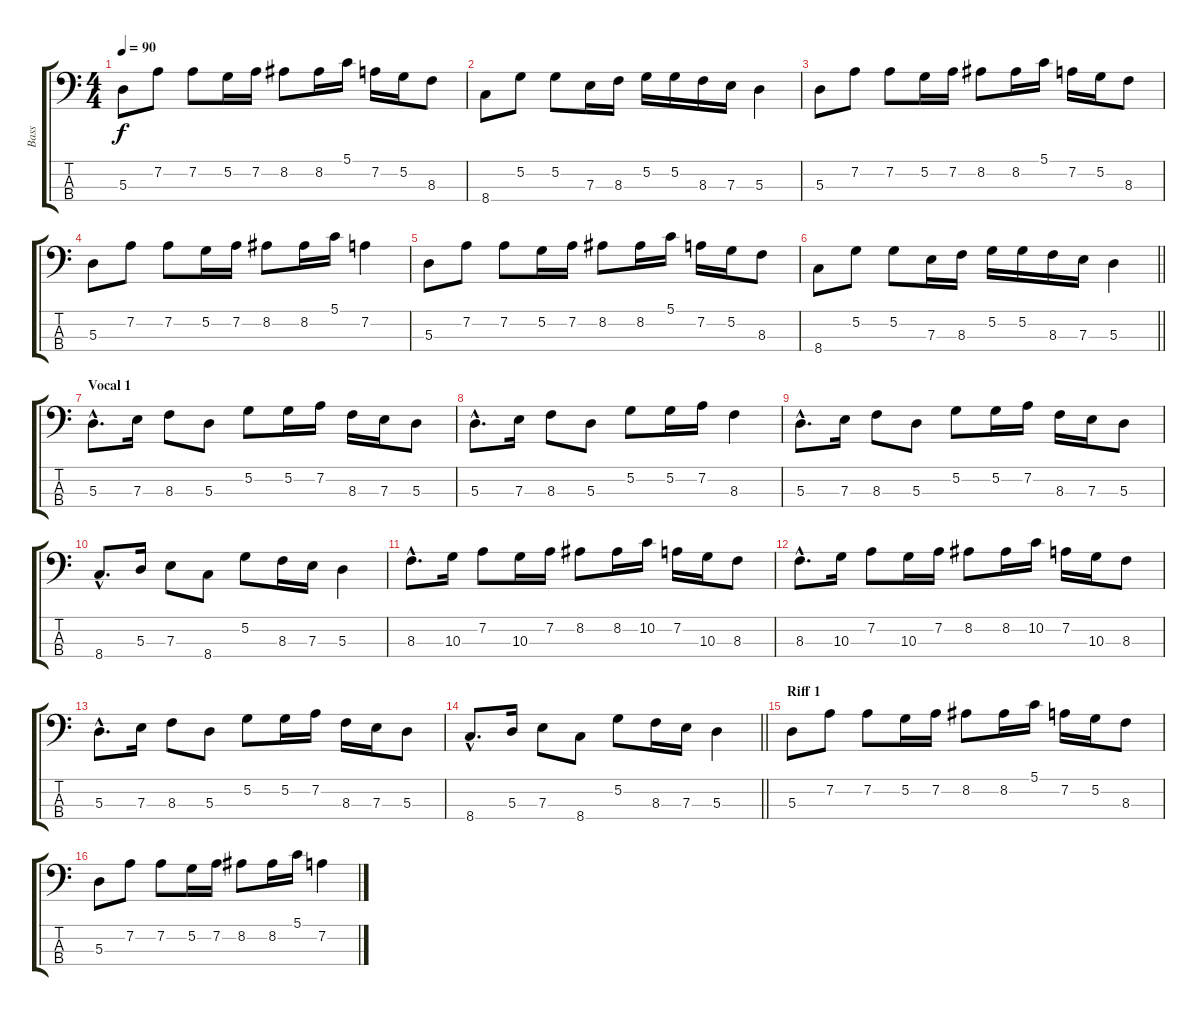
\track ("Bass" "Bass") {instrument electricbassfinger}
\staff {score tabs}
\tuning (G2 D2 A1 E1) {hide}
\ts (4 4)
\tempo 90
\clef f4
\ks c
5.3.8{dy f} 7.2.8 7.2.8 5.2.16 7.2.16 8.2.8 8.2.16 5.1.16 7.2.16 5.2.16 8.3.8 |
8.4.8 5.2.8 5.2.8 7.3.16 8.3.16 5.2.16 5.2.16 8.3.16 7.3.16 5.3.4 |
5.3.8 7.2.8 7.2.8 5.2.16 7.2.16 8.2.8 8.2.16 5.1.16 7.2.16 5.2.16 8.3.8 |
5.3.8 7.2.8 7.2.8 5.2.16 7.2.16 8.2.8 8.2.16 5.1.16 7.2.4 |
5.3.8 7.2.8 7.2.8 5.2.16 7.2.16 8.2.8 8.2.16 5.1.16 7.2.16 5.2.16 8.3.8 |
\barLineRight lightlight
8.4.8 5.2.8 5.2.8 7.3.16 8.3.16 5.2.16 5.2.16 8.3.16 7.3.16 5.3.4 |
\section ("" "Vocal 1")
5.3{hac}.8{d} 7.3.16 8.3.8 5.3.8 5.2.8 5.2.16 7.2.16 8.3.16 7.3.16 5.3.8 |
5.3{hac}.8{d} 7.3.16 8.3.8 5.3.8 5.2.8 5.2.16 7.2.16 8.3.4 |
5.3{hac}.8{d} 7.3.16 8.3.8 5.3.8 5.2.8 5.2.16 7.2.16 8.3.16 7.3.16 5.3.8 |
8.4{hac}.8{d} 5.3.16 7.3.8 8.4.8 5.2.8 8.3.16 7.3.16 5.3.4 |
8.3{hac}.8{d} 10.3.16 7.2.8 10.3.16 7.2.16 8.2.8 8.2.16 10.2.16 7.2.16 10.3.16 8.3.8 |
8.3{hac}.8{d} 10.3.16 7.2.8 10.3.16 7.2.16 8.2.8 8.2.16 10.2.16 7.2.16 10.3.16 8.3.8 |
5.3{hac}.8{d} 7.3.16 8.3.8 5.3.8 5.2.8 5.2.16 7.2.16 8.3.16 7.3.16 5.3.8 |
\barLineRight lightlight
8.4{hac}.8{d} 5.3.16 7.3.8 8.4.8 5.2.8 8.3.16 7.3.16 5.3.4 |
\section ("" "Riff 1")
5.3.8 7.2.8 7.2.8 5.2.16 7.2.16 8.2.8 8.2.16 5.1.16 7.2.16 5.2.16 8.3.8 |
5.3.8 7.2.8 7.2.8 5.2.16 7.2.16 8.2.8 8.2.16 5.1.16 7.2.4
